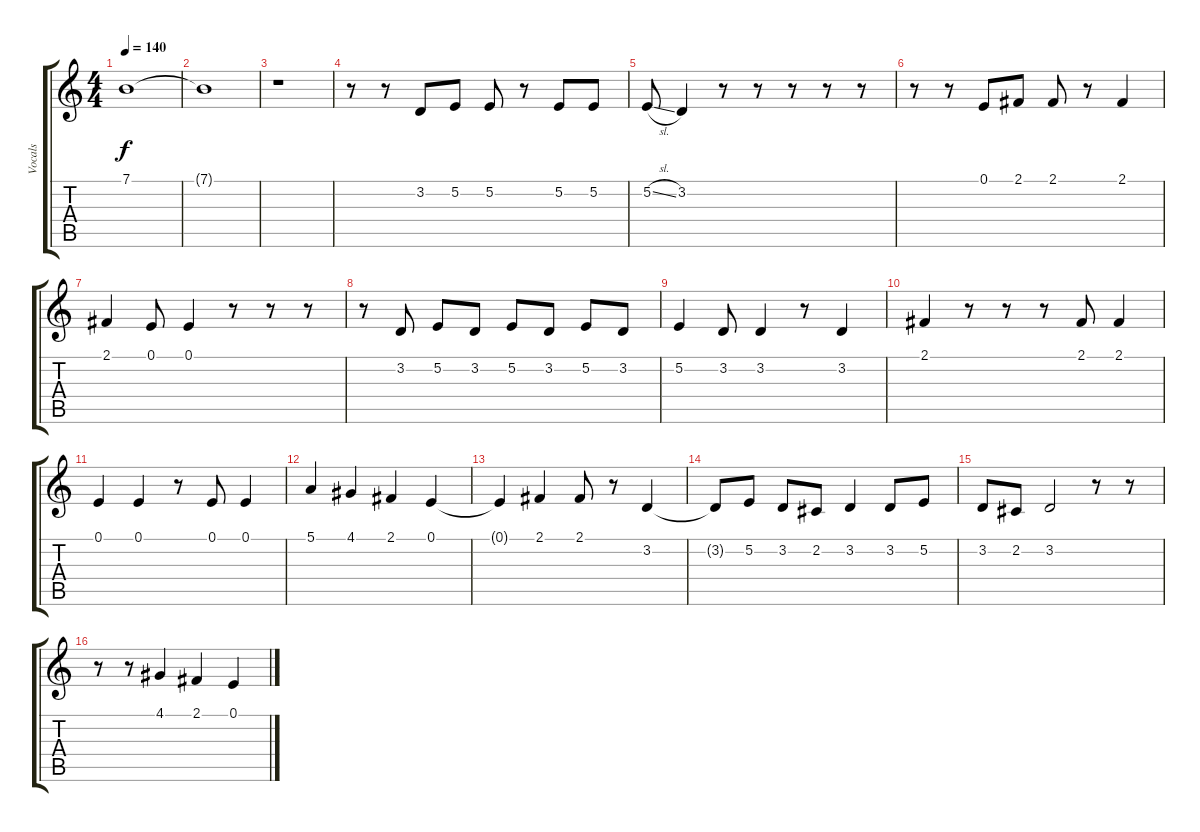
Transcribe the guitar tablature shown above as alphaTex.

\track ("Vocals" "Vocals") {instrument lead2sawtooth}
\staff {score tabs}
\tuning (E4 B3 G3 D3 A2 E2) {hide}
\ts (4 4)
\tempo 140
\clef g2
\ks c
7.1{t}.1{dy f} |
7.1{t}.1 |
r.1 |
r.8 r.8 3.2.8{instrument lead2sawtooth} 5.2.8 5.2.8 r.8 5.2.8 5.2.8 |
5.2{sl}.8 3.2.4 r.8 r.8 r.8 r.8 r.8 |
r.8 r.8 0.1.8 2.1.8 2.1.8 r.8 2.1.4 |
2.1.4 0.1.8 0.1.4 r.8 r.8 r.8 |
r.8 3.2.8 5.2.8 3.2.8 5.2.8 3.2.8 5.2.8 3.2.8 |
5.2.4 3.2.8 3.2.4 r.8 3.2.4 |
2.1.4 r.8 r.8 r.8 2.1.8 2.1.4 |
0.1.4 0.1.4 r.8 0.1.8 0.1.4 |
5.1.4 4.1.4 2.1.4 0.1.4 |
0.1{t}.4 2.1.4 2.1.8 r.8 3.2.4 |
3.2{t}.8 5.2.8 3.2.8 2.2.8 3.2.4 3.2.8 5.2.8 |
3.2.8 2.2.8 3.2.2 r.8 r.8 |
r.8 r.8 4.1.4 2.1.4 0.1.4
